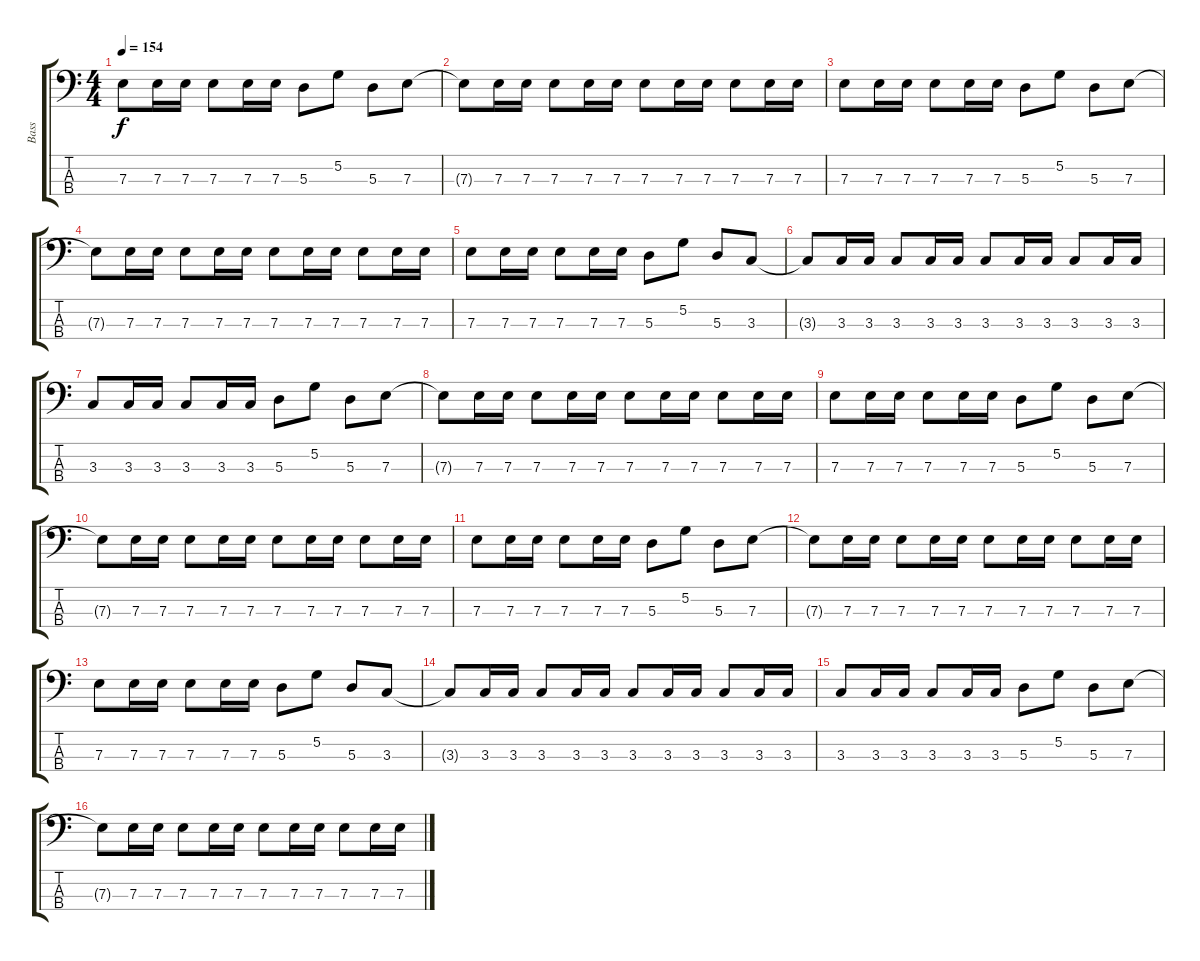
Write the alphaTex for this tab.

\track ("Bass" "Bass") {instrument electricbasspick}
\staff {score tabs}
\tuning (G2 D2 A1 E1) {hide}
\ts (4 4)
\tempo 154
\clef f4
\ks c
7.3.8{dy f} 7.3.16 7.3.16 7.3.8 7.3.16 7.3.16 5.3.8 5.2.8 5.3.8 7.3.8 |
7.3{t}.8 7.3.16 7.3.16 7.3.8 7.3.16 7.3.16 7.3.8 7.3.16 7.3.16 7.3.8 7.3.16 7.3.16 |
7.3.8 7.3.16 7.3.16 7.3.8 7.3.16 7.3.16 5.3.8 5.2.8 5.3.8 7.3.8 |
7.3{t}.8 7.3.16 7.3.16 7.3.8 7.3.16 7.3.16 7.3.8 7.3.16 7.3.16 7.3.8 7.3.16 7.3.16 |
7.3.8 7.3.16 7.3.16 7.3.8 7.3.16 7.3.16 5.3.8 5.2.8 5.3.8 3.3.8 |
3.3{t}.8 3.3.16 3.3.16 3.3.8 3.3.16 3.3.16 3.3.8 3.3.16 3.3.16 3.3.8 3.3.16 3.3.16 |
3.3.8 3.3.16 3.3.16 3.3.8 3.3.16 3.3.16 5.3.8 5.2.8 5.3.8 7.3.8 |
7.3{t}.8 7.3.16 7.3.16 7.3.8 7.3.16 7.3.16 7.3.8 7.3.16 7.3.16 7.3.8 7.3.16 7.3.16 |
7.3.8 7.3.16 7.3.16 7.3.8 7.3.16 7.3.16 5.3.8 5.2.8 5.3.8 7.3.8 |
7.3{t}.8 7.3.16 7.3.16 7.3.8 7.3.16 7.3.16 7.3.8 7.3.16 7.3.16 7.3.8 7.3.16 7.3.16 |
7.3.8 7.3.16 7.3.16 7.3.8 7.3.16 7.3.16 5.3.8 5.2.8 5.3.8 7.3.8 |
7.3{t}.8 7.3.16 7.3.16 7.3.8 7.3.16 7.3.16 7.3.8 7.3.16 7.3.16 7.3.8 7.3.16 7.3.16 |
7.3.8 7.3.16 7.3.16 7.3.8 7.3.16 7.3.16 5.3.8 5.2.8 5.3.8 3.3.8 |
3.3{t}.8 3.3.16 3.3.16 3.3.8 3.3.16 3.3.16 3.3.8 3.3.16 3.3.16 3.3.8 3.3.16 3.3.16 |
3.3.8 3.3.16 3.3.16 3.3.8 3.3.16 3.3.16 5.3.8 5.2.8 5.3.8 7.3.8 |
7.3{t}.8 7.3.16 7.3.16 7.3.8 7.3.16 7.3.16 7.3.8 7.3.16 7.3.16 7.3.8 7.3.16 7.3.16
